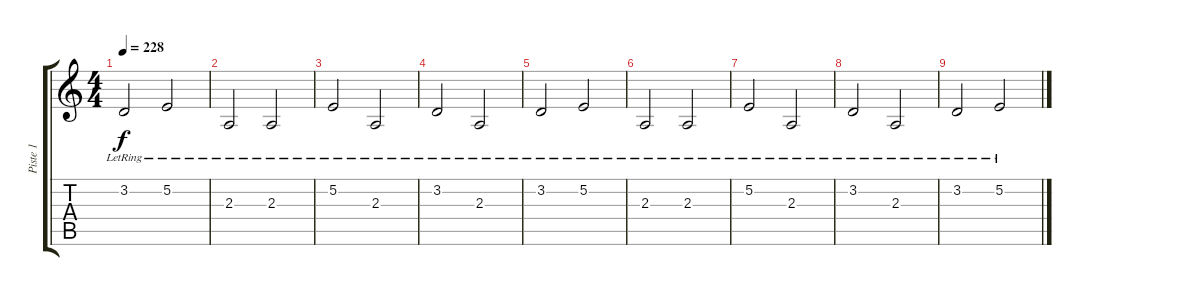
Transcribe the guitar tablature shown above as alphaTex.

\track ("Piste 1" "Piste 1") {instrument harpsichord}
\staff {score tabs}
\tuning (E4 B3 G3 D3 A2 E2) {hide}
\ts (4 4)
\tempo 228
\clef g2
\ks c
3.2{lr}.2{dy f} 5.2{lr}.2 |
2.3{lr}.2{volume 16} 2.3{lr}.2 |
5.2{lr}.2 2.3{lr}.2 |
3.2{lr}.2 2.3{lr}.2 |
3.2{lr}.2 5.2{lr}.2 |
2.3{lr}.2{volume 16} 2.3{lr}.2 |
5.2{lr}.2 2.3{lr}.2 |
3.2{lr}.2 2.3{lr}.2 |
3.2{lr}.2 5.2{lr}.2
